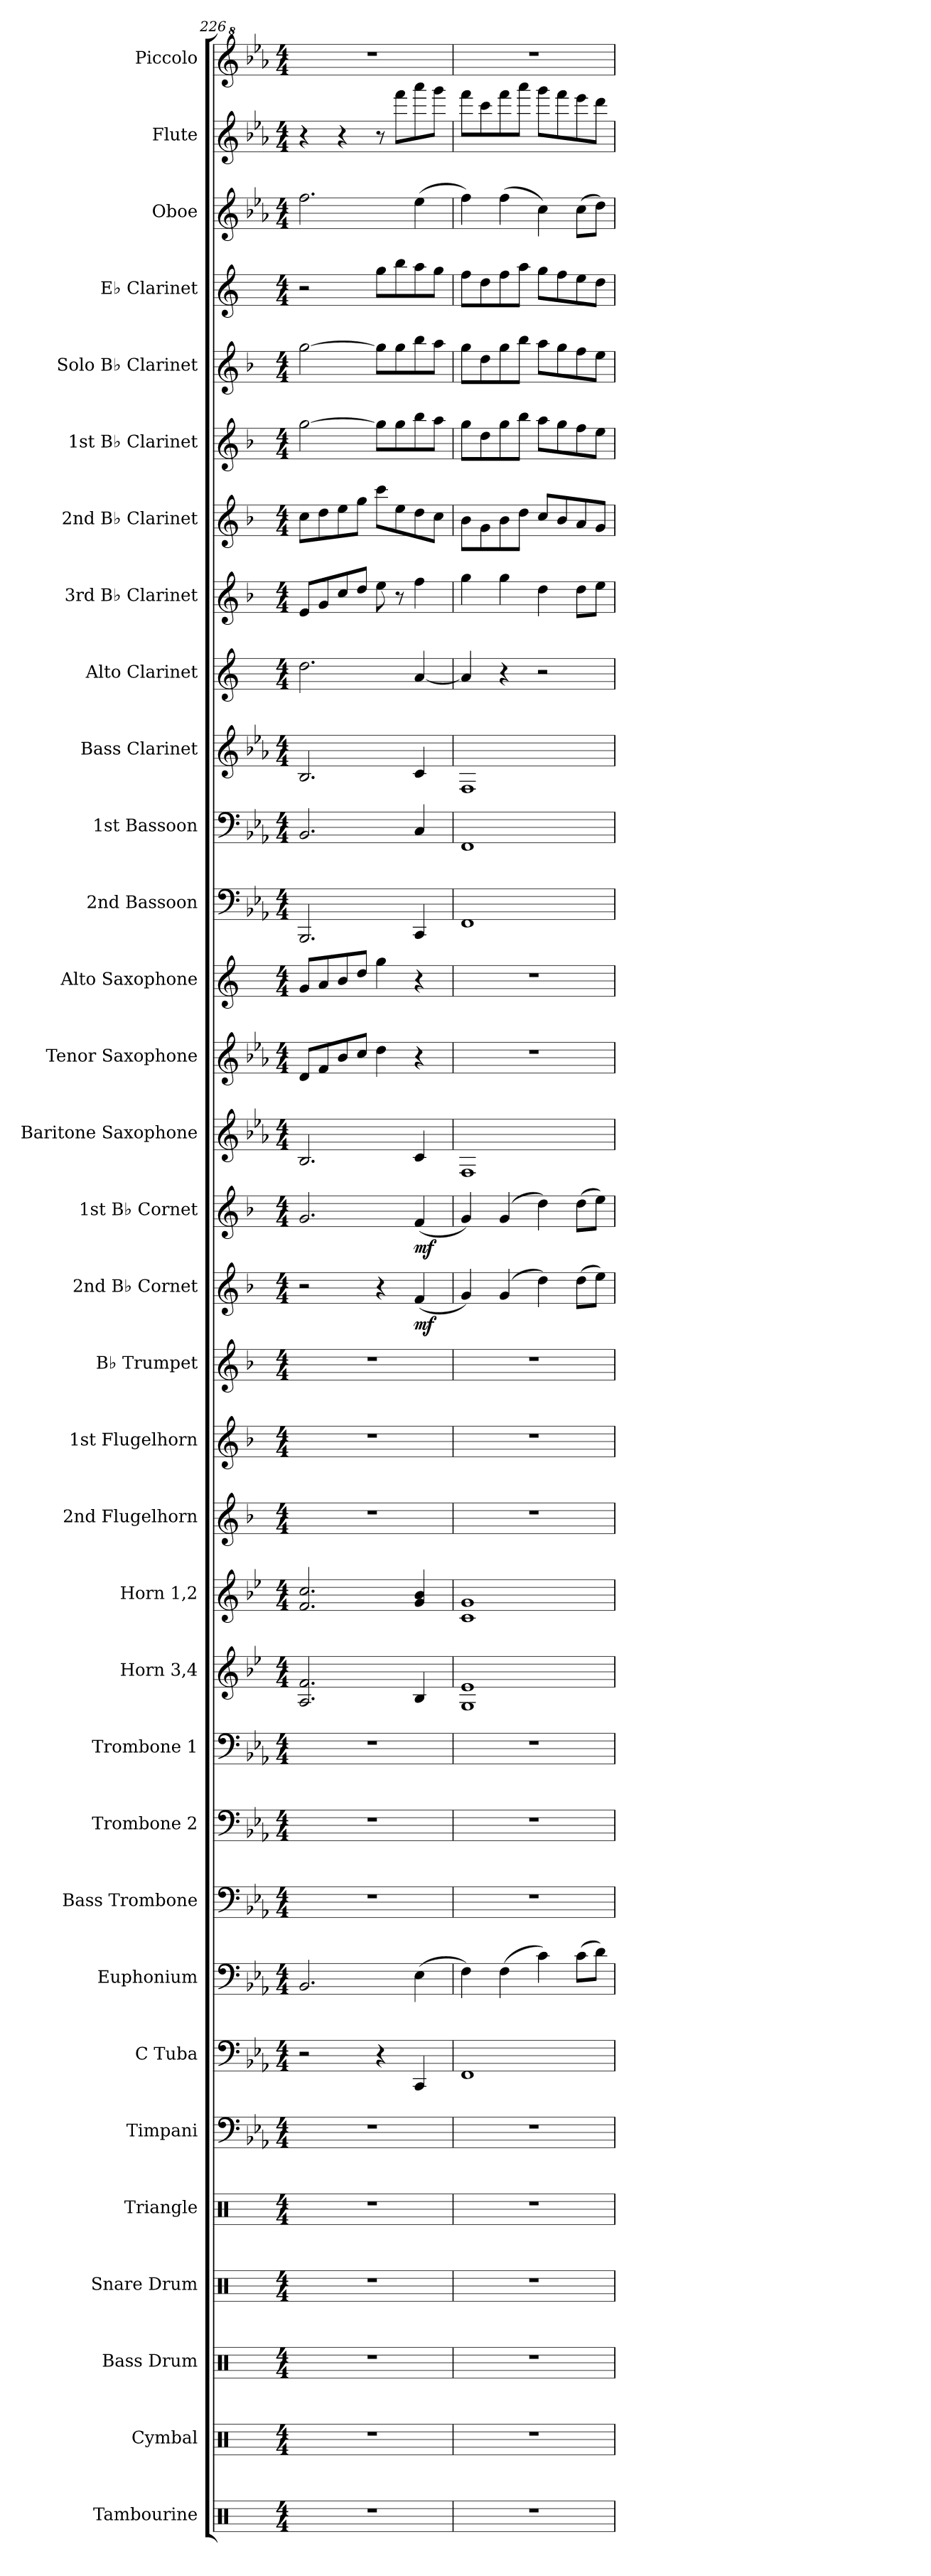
**kern	**kern	**kern	**kern	**kern	**kern	**kern	**kern	**kern	**kern	**kern	**kern	**kern	**kern	**kern	**kern	**kern	**dynam	**kern	**dynam	**kern	**kern	**kern	**kern	**kern	**kern	**kern	**kern	**kern	**kern	**kern	**kern	**kern	**kern	**kern
*part33	*part32	*part31	*part30	*part29	*part28	*part27	*part26	*part25	*part24	*part23	*part22	*part21	*part20	*part19	*part18	*part17	*part17	*part16	*part16	*part15	*part14	*part13	*part12	*part11	*part10	*part9	*part8	*part7	*part6	*part5	*part4	*part3	*part2	*part1
*staff33	*staff32	*staff31	*staff30	*staff29	*staff28	*staff27	*staff26	*staff25	*staff24	*staff23	*staff22	*staff21	*staff20	*staff19	*staff18	*staff17	*staff17	*staff16	*staff16	*staff15	*staff14	*staff13	*staff12	*staff11	*staff10	*staff9	*staff8	*staff7	*staff6	*staff5	*staff4	*staff3	*staff2	*staff1
*I"Tambourine	*I"Cymbal	*I"Bass Drum	*I"Snare Drum	*I"Triangle	*I"Timpani	*I"C Tuba	*I"Euphonium	*I"Bass Trombone	*I"Trombone 2	*I"Trombone 1	*I"Horn 3,4	*I"Horn 1,2	*I"2nd Flugelhorn	*I"1st Flugelhorn	*I"B♭ Trumpet	*I"2nd B♭ Cornet	*	*I"1st B♭ Cornet	*	*I"Baritone Saxophone	*I"Tenor Saxophone	*I"Alto Saxophone	*I"2nd Bassoon	*I"1st Bassoon	*I"Bass Clarinet	*I"Alto Clarinet	*I"3rd B♭ Clarinet	*I"2nd B♭ Clarinet	*I"1st B♭ Clarinet	*I"Solo B♭ Clarinet	*I"E♭ Clarinet	*I"Oboe	*I"Flute	*I"Piccolo
*I'Tamb.	*I'Cym.	*I'B. Dr.	*I'Sn. Dr.	*I'Trgl.	*I'Timp.	*I'C Tu.	*I'Eu.	*I'B. Trb.	*I'Trb. 2	*I'Trb. 1	*I'Hn. 3,4	*I'Hn. 1,2	*I'2nd Flghn.	*I'1st Flghn.	*I'B♭ Tpt.	*I'2nd B♭ Cnt.	*	*I'1st B♭ Cnt.	*	*I'Bar. Sax.	*I'T. Sax.	*I'A. Sax.	*I'2nd Bsn.	*I'1st Bsn.	*I'B. Cl.	*I'A. Cl.	*I'3rd B♭ Cl.	*I'2nd B♭ Cl.	*I'1st B♭ Cl.	*I'Solo B♭ Cl.	*I'E♭ Cl.	*I'Ob.	*I'Fl.	*I'Picc.
*clefX	*clefX	*clefX	*clefX	*clefX	*clefF4	*clefF4	*clefF4	*clefF4	*clefF4	*clefF4	*clefG2	*clefG2	*clefG2	*clefG2	*clefG2	*clefG2	*	*clefG2	*	*clefG2	*clefG2	*clefG2	*clefF4	*clefF4	*clefG2	*clefG2	*clefG2	*clefG2	*clefG2	*clefG2	*clefG2	*clefG2	*clefG2	*clefG^2
*	*	*	*	*	*	*	*	*	*	*	*ITrd4c7	*ITrd4c7	*ITrd1c2	*ITrd1c2	*ITrd1c2	*ITrd1c2	*	*ITrd1c2	*	*ITrd12c21	*ITrd8c14	*ITrd5c9	*	*	*ITrd8c14	*ITrd5c9	*ITrd1c2	*ITrd1c2	*ITrd1c2	*ITrd1c2	*ITrd-2c-3	*	*	*ITrd-7c-12
*k[]	*k[]	*k[]	*k[]	*k[]	*k[b-e-a-]	*k[b-e-a-]	*k[b-e-a-]	*k[b-e-a-]	*k[b-e-a-]	*k[b-e-a-]	*k[b-e-a-]	*k[b-e-a-]	*k[b-e-a-]	*k[b-e-a-]	*k[b-e-a-]	*k[b-e-a-]	*	*k[b-e-a-]	*	*k[b-e-a-]	*k[b-e-a-]	*k[b-e-a-]	*k[b-e-a-]	*k[b-e-a-]	*k[b-e-a-]	*k[b-e-a-]	*k[b-e-a-]	*k[b-e-a-]	*k[b-e-a-]	*k[b-e-a-]	*k[b-e-a-]	*k[b-e-a-]	*k[b-e-a-]	*k[b-e-a-]
*C:	*C:	*C:	*C:	*C:	*E-:	*E-:	*E-:	*E-:	*E-:	*E-:	*E-:	*E-:	*E-:	*E-:	*E-:	*E-:	*	*E-:	*	*E-:	*E-:	*E-:	*E-:	*E-:	*E-:	*E-:	*E-:	*E-:	*E-:	*E-:	*E-:	*E-:	*E-:	*E-:
*M4/4	*M4/4	*M4/4	*M4/4	*M4/4	*M4/4	*M4/4	*M4/4	*M4/4	*M4/4	*M4/4	*M4/4	*M4/4	*M4/4	*M4/4	*M4/4	*M4/4	*	*M4/4	*	*M4/4	*M4/4	*M4/4	*M4/4	*M4/4	*M4/4	*M4/4	*M4/4	*M4/4	*M4/4	*M4/4	*M4/4	*M4/4	*M4/4	*M4/4
=226	=226	=226	=226	=226	=226	=226	=226	=226	=226	=226	=226	=226	=226	=226	=226	=226	=226	=226	=226	=226	=226	=226	=226	=226	=226	=226	=226	=226	=226	=226	=226	=226	=226	=226
1r	1r	1r	1r	1r	1r	2r	2.BB-/	1r	1r	1r	2.D/ 2.B-/	2.B-/ 2.f/	1r	1r	1r	2r	.	2.f/	.	2.BB-/	8D/L	8B-/L	2.BBB-/	2.BB-/	2.BB-/	2.f\	8d/L	8b-\L	[2ff\	[2ff\	2r	2.ff\	4r	1r
.	.	.	.	.	.	.	.	.	.	.	.	.	.	.	.	.	.	.	.	.	8F/	8c/	.	.	.	.	8f/	8cc\	.	.	.	.	.	.
.	.	.	.	.	.	.	.	.	.	.	.	.	.	.	.	.	.	.	.	.	8B-/	8d/	.	.	.	.	8b-/	8dd\	.	.	.	.	4r	.
.	.	.	.	.	.	.	.	.	.	.	.	.	.	.	.	.	.	.	.	.	8c/J	8f/J	.	.	.	.	8cc/J	8ff\J	.	.	.	.	.	.
.	.	.	.	.	.	4r	.	.	.	.	.	.	.	.	.	4r	.	.	.	.	4d\	4b-\	.	.	.	.	8dd\	8bb-\L	8ff\L]	8ff\L]	8bb-\L	.	8r	.
.	.	.	.	.	.	.	.	.	.	.	.	.	.	.	.	.	.	.	.	.	.	.	.	.	.	.	8r	8dd\	8ff\	8ff\	8ddd\	.	8fff\L	.
!	!	!	!	!	!	!	!	!	!	!	!	!	!	!	!	!	!LO:DY:b	!	!LO:DY:b	!	!	!	!	!	!	!	!	!	!	!	!	!	!	!
.	.	.	.	.	.	4CC/	(4E-\	.	.	.	4E-/	4c/ 4e-/	.	.	.	(4e-/	mf	(4e-/	mf	4C/	4r	4r	4CC/	4C/	4C/	[4c/	4ee-\	8cc\	8aa-\	8aa-\	8ccc\	(4ee-\	8aaa-\	.
.	.	.	.	.	.	.	.	.	.	.	.	.	.	.	.	.	.	.	.	.	.	.	.	.	.	.	.	8b-\J	8gg\J	8gg\J	8bb-\J	.	8ggg\J	.
=227	=227	=227	=227	=227	=227	=227	=227	=227	=227	=227	=227	=227	=227	=227	=227	=227	=227	=227	=227	=227	=227	=227	=227	=227	=227	=227	=227	=227	=227	=227	=227	=227	=227	=227
1r	1r	1r	1r	1r	1r	1FF	4F\)	1r	1r	1r	1C 1A-	1F 1c	1r	1r	1r	4f/)	.	4f/)	.	1FF	1r	1r	1FF	1FF	1FF	4c/]	4ff\	8a-\L	8ff\L	8ff\L	8aa-\L	4ff\)	8fff\L	1r
.	.	.	.	.	.	.	.	.	.	.	.	.	.	.	.	.	.	.	.	.	.	.	.	.	.	.	.	8f\	8cc\	8cc\	8ff\	.	8ccc\	.
.	.	.	.	.	.	.	(4F\	.	.	.	.	.	.	.	.	(4f/	.	(4f/	.	.	.	.	.	.	.	4r	4ff\	8a-\	8ff\	8ff\	8aa-\	(4ff\	8fff\	.
.	.	.	.	.	.	.	.	.	.	.	.	.	.	.	.	.	.	.	.	.	.	.	.	.	.	.	.	8cc\J	8aa-\J	8aa-\J	8ccc\J	.	8aaa-\J	.
.	.	.	.	.	.	.	4c\)	.	.	.	.	.	.	.	.	4cc\)	.	4cc\)	.	.	.	.	.	.	.	2r	4cc\	8b-/L	8gg\L	8gg\L	8bb-\L	4cc\)	8ggg\L	.
.	.	.	.	.	.	.	.	.	.	.	.	.	.	.	.	.	.	.	.	.	.	.	.	.	.	.	.	8a-/	8ff\	8ff\	8aa-\	.	8fff\	.
.	.	.	.	.	.	.	(8c\L	.	.	.	.	.	.	.	.	(8cc\L	.	(8cc\L	.	.	.	.	.	.	.	.	8cc\L	8g/	8ee-\	8ee-\	8gg\	(8cc\L	8eee-\	.
.	.	.	.	.	.	.	8d\J)	.	.	.	.	.	.	.	.	8dd\J)	.	8dd\J)	.	.	.	.	.	.	.	.	8dd\J	8f/J	8dd\J	8dd\J	8ff\J	8dd\J)	8ddd\J	.
=	=	=	=	=	=	=	=	=	=	=	=	=	=	=	=	=	=	=	=	=	=	=	=	=	=	=	=	=	=	=	=	=	=	=
*-	*-	*-	*-	*-	*-	*-	*-	*-	*-	*-	*-	*-	*-	*-	*-	*-	*-	*-	*-	*-	*-	*-	*-	*-	*-	*-	*-	*-	*-	*-	*-	*-	*-	*-
